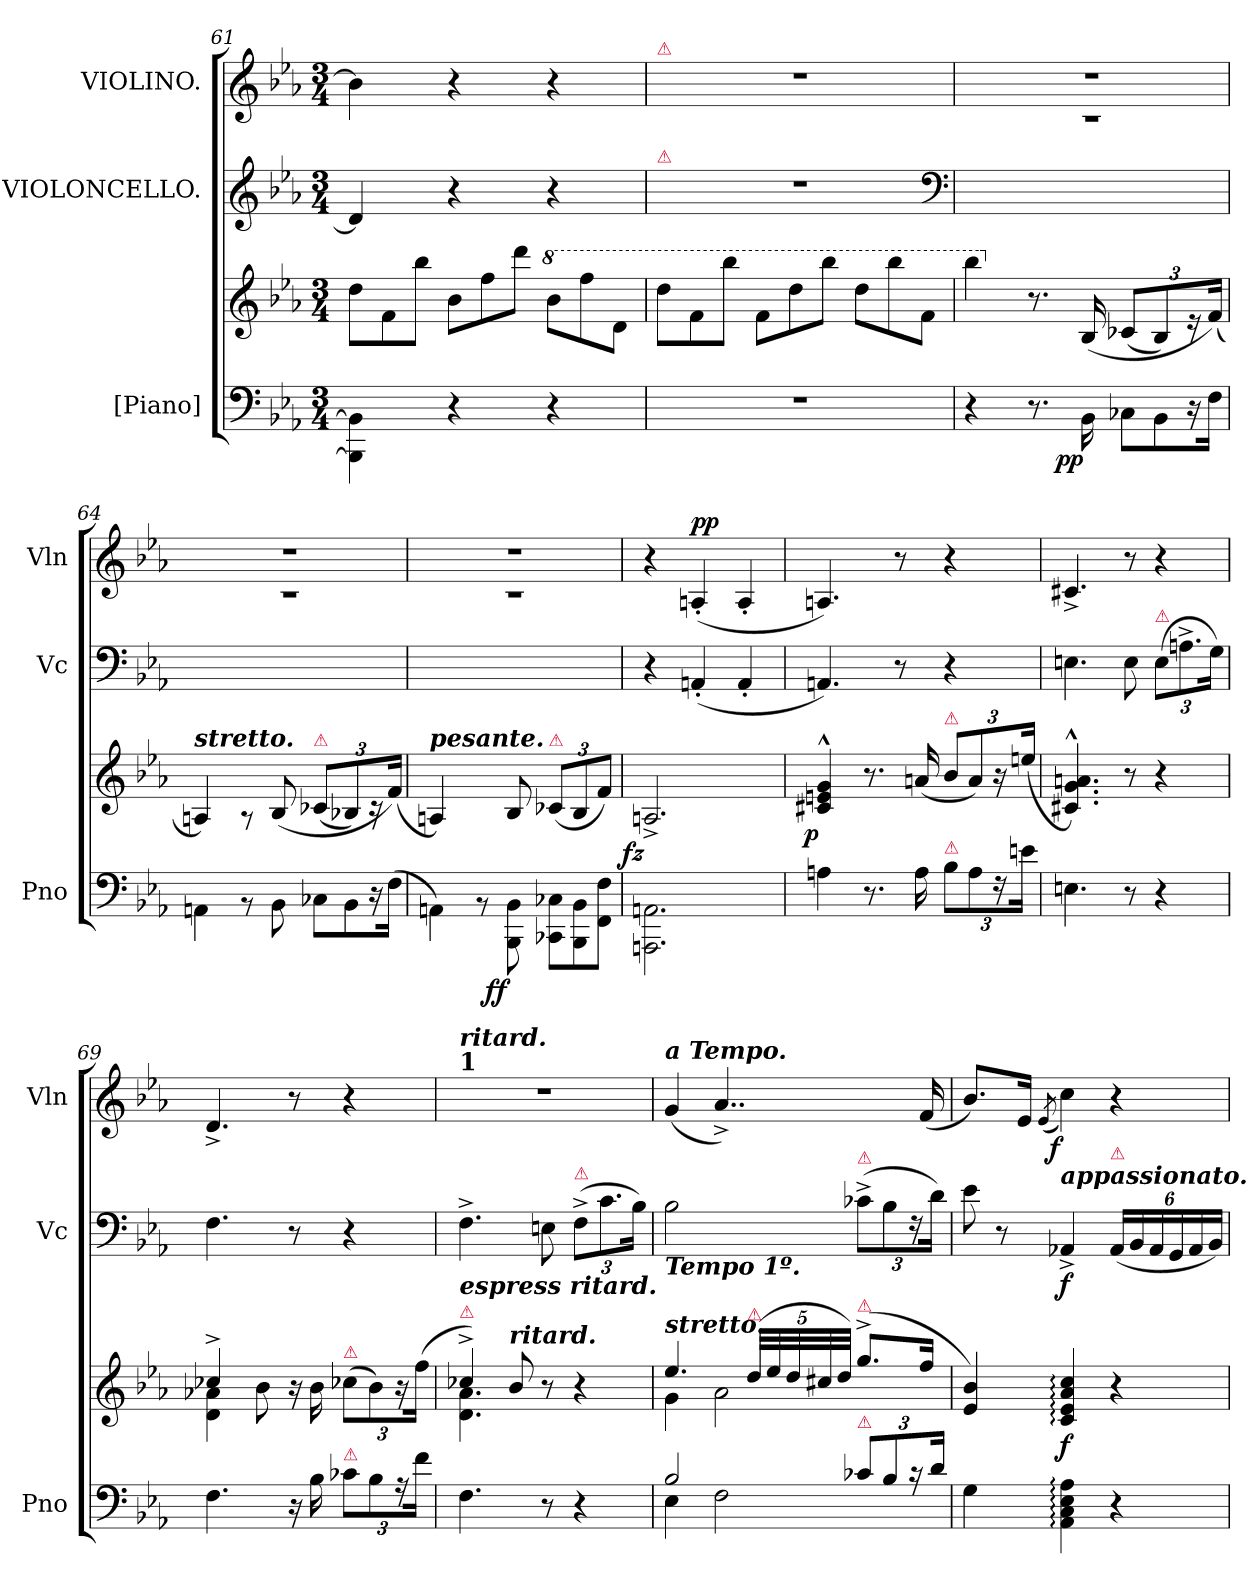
**kern	**kern	**dynam	**kern	**dynam	**kern	**dynam
*part3	*part3	*part3	*part2	*part2	*part1	*part1
*staff4	*staff3	*staff3/4	*staff2	*staff2	*staff1	*staff1
*I"[Piano]	*	*	*I"VIOLONCELLO.	*	*I"VIOLINO.	*
*I'Pno	*	*	*I'Vc	*	*I'Vln	*
*clefF4	*clefG2	*	*clefG2	*	*clefG2	*
*k[b-e-a-]	*k[b-e-a-]	*	*k[b-e-a-]	*	*k[b-e-a-]	*
*c:	*c:	*	*c:	*	*c:	*
*M3/4	*M3/4	*	*M3/4	*	*M3/4	*
*	*Xtuplet	*	*	*	*	*
=61	=61	=61	=61	=61	=61	=61
4BBB-]\ 4BB-]\	12ddL	.	4d]	.	4b-]	.
.	12f	.	.	.	.	.
.	12bb-J	.	.	.	.	.
4r	12b-L	.	4r	.	4r	.
.	12ff	.	.	.	.	.
.	12dddJ	.	.	.	.	.
*	*8va	*	*	*	*	*
4r	12bb-\L	.	4r	.	4r	.
.	12fff\	.	.	.	.	.
.	12dd\J	.	.	.	.	.
=62	=62	=62	=62	=62	=62	=62
!	!	!	!	!	!LO:TX:a:color=crimson:t=⚠	!
!	!	!	!LO:TX:a:color=crimson:t=⚠	!	!	!
2.rF	12dddL	.	2.rdd	.	2.rdd	.
.	12ff	.	.	.	.	.
.	12bbb-J	.	.	.	.	.
.	12ffL	.	.	.	.	.
.	12ddd	.	.	.	.	.
.	12bbb-J	.	.	.	.	.
.	12dddL	.	.	.	.	.
.	12bbb-	.	.	.	.	.
.	12ffJ	.	.	.	.	.
*	*	*	*clefF4	*	*	*
=63	=63	=63	=63	=63	=63	=63
4r	4bbb-	.	2.rdd	.	2.rdd	.
*	*X8va	*	*	*	*	*
8.r	8.r	.	.	.	.	.
!	!	!LO:DY:b=2:rj	!	!	!	!
!	!	!LO:DY:n=1:rj	!	!	!	!
16BB-\	(<16B-/	p p	.	.	.	.
*Xtuplet	*tuplet	*	*	*	*	*
12C-X\L	(>12c-XL	.	.	.	.	.
12BB-\	12B-/)	.	.	.	.	.
24r	24re	.	.	.	.	.
24F\Jk	(>24f/Jk)	.	.	.	.	.
=64	=64	=64	=64	=64	=64	=64
!	!LO:TX:a:Bi:t=stretto.	!	!	!	!	!
4AAn\	4An/)	.	2.rdd	.	2.rdd	.
8rBB	8rA	.	.	.	.	.
8BB-\	(<8B-/	.	.	.	.	.
!	!LO:TX:a:color=crimson:t=⚠	!	!	!	!	!
12C-X\L	(>12c-XL	.	.	.	.	.
12BB-\	12B-X)	.	.	.	.	.
24r	24rc	.	.	.	.	.
(24F\Jk	(>24f/Jk)	.	.	.	.	.
=65	=65	=65	=65	=65	=65	=65
!	!LO:TX:a:Bi:t=pesante.	!	!	!	!	!
4AAn\)	4An/)	.	2.rdd	.	2.rdd	.
8rBB	8ryy	.	.	.	.	.
!	!	!LO:DY:b=2:rj	!	!	!	!
!	!	!LO:DY:n=1:rj	!	!	!	!
8BBB-\ 8BB-\	8B-/	f f	.	.	.	.
!	!LO:TX:a:color=crimson:t=⚠	!	!	!	!	!
12CC-X\ 12C-X\L	(>12c-XL	.	.	.	.	.
12BBB-\ 12BB-\	12B-/	.	.	.	.	.
12FF\ 12F\J	12f/J)	.	.	.	.	.
=66	=66	=66	=66	=66	=66	=66
!	!	!LO:DY:rj	!	!	!	!
2.AAAn\ 2.AAn\	2.An^>/	fz	4r	.	4r	.
!	!	!	!	!	!	!LO:DY:a
.	.	.	(4AAn'<	.	(<4An'<	pp
.	.	.	4AA'<	.	4A'<	.
=67	=67	=67	=67	=67	=67	=67
!	!	!LO:DY:rj	!	!	!	!
4An	4c#X^^> 4en^^> 4g^^>	p	4.AAn)	.	4.An)	.
8.r	8.r	.	.	.	.	.
.	.	.	8r	.	8r	.
16A	(<16an	.	.	.	.	.
*tuplet	*	*	*	*	*	*
!	!LO:TX:a:color=crimson:t=⚠	!	!	!	!	!
!LO:TX:a:color=crimson:t=⚠	!	!	!	!	!	!
12B-L	12b-/L	.	4r	.	4r	.
12A	12a/)	.	.	.	.	.
24rF	24r	.	.	.	.	.
24enJk	(24een/Jk	.	.	.	.	.
=68	=68	=68	=68	=68	=68	=68
4.En	4.c#X^^> 4.g^^> 4.an^^>)	.	4.En	.	4.c#X^<	.
8r	8r	.	8E	.	8r	.
!	!	!	!LO:TX:a:color=crimson:t=⚠	!	!	!
4r	4r	.	(>12EL	.	4r	.
.	.	.	12.An^<	.	.	.
.	.	.	24GJk)	.	.	.
=69	=69	=69	=69	=69	=69	=69
*	*^	*	*	*	*	*
4.F	4cc-X^>	4d 4a-X	.	4.F	.	4.d^<	.
.	8b-	4ryy	.	.	.	.	.
16r	16r	.	.	8r	.	8r	.
16B-	16b-\	.	.	.	.	.	.
!	!LO:TX:a:color=crimson:t=⚠	!	!	!	!	!	!
!LO:TX:a:color=crimson:t=⚠	!	!	!	!	!	!	!
12c-XL	(>12cc-X\L	4ryy	.	4r	.	4r	.
12B-	12b-\)	.	.	.	.	.	.
24rA	24r	.	.	.	.	.	.
24fJk	(>24ff\Jk	.	.	.	.	.	.
=70	=70	=70	=70	=70	=70	=70	=70
!	!	!	!	!	!	!LO:TX:a:B:t=1	!
!	!	!	!	!	!	!LO:TX:a:Bi:t=ritard.	!
!	!	!	!	!LO:TX:b:Bi:t=espress ritard.	!	!	!
!	!LO:TX:a:color=crimson:t=⚠	!	!	!	!	!	!
4.F	4cc-X^>)	4.d 4.a-	.	4.F^>	.	2.rdd	.
!	!LO:TX:a:Bi:t=ritard.	!	!	!	!	!	!
.	8b-	.	.	.	.	.	.
8r	8r	8rcyy	.	8En	.	.	.
!	!	!	!	!LO:TX:a:color=crimson:t=⚠	!	!	!
4r	4r	4reyy	.	(>12F^>L	.	.	.
.	.	.	.	12.c	.	.	.
.	.	.	.	24B-Jk)	.	.	.
=71	=71	=71	=71	=71	=71	=71	=71
*^	*	*	*	*	*	*	*
!	!	!	!	!	!	!	!LO:TX:a:Bi:t=a Tempo.	!
!	!	!	!	!	!LO:TX:b:Bi:t=Tempo 1º.	!	!	!
!	!	!LO:TX:a:Bi:t=stretto.	!	!	!	!	!	!
2B-	4E-	4.ee-	4g	.	2B-	.	(<4g	.
.	2F	.	2a-	.	.	.	4..a-^<)	.
!	!	!LO:TX:a:color=crimson:t=⚠	!	!	!	!	!	!
.	.	(<40ddLLL	.	.	.	.	.	.
.	.	40ee-	.	.	.	.	.	.
.	.	40dd	.	.	.	.	.	.
.	.	40cc#X	.	.	.	.	.	.
.	.	40ddJJJ)	.	.	.	.	.	.
!	!	!	!	!	!LO:TX:a:color=crimson:t=⚠	!	!	!
!	!	!LO:TX:a:color=crimson:t=⚠	!	!	!	!	!	!
!LO:TX:a:color=crimson:t=⚠	!	!	!	!	!	!	!	!
12c-XL	.	(<8.gg^<L	.	.	(>12c-X^<L	.	.	.
12B-	.	.	.	.	12B-	.	.	.
24rc	.	.	.	.	24rF	.	.	.
.	.	16ffJk	.	.	.	.	(<16f	.
24dJk	.	.	.	.	24dJk)	.	.	.
*v	*v	*	*	*	*	*	*	*
*	*v	*v	*	*	*	*	*
=72	=72	=72	=72	=72	=72	=72
4G	4e- 4b-)	.	8e-	.	8.b-L)	.
.	.	.	8r	.	.	.
.	.	.	.	.	16e-Jk	.
.	.	.	.	.	(8qe-/	.
!	!	!	!LO:TX:a:Bi:t=appassionato.	!	!	!
!	!	!	!	!	!	!LO:DY:rj
4AA-: 4C: 4E-: 4A-:	4c: 4e-: 4a-: 4cc:	f	4AA-X^<	f	4cc)	f
!	!	!	!LO:TX:a:color=crimson:t=⚠	!	!	!
4r	4r	.	(<24AA-LL	.	4r	.
.	.	.	24BB-	.	.	.
.	.	.	24AA-	.	.	.
.	.	.	24GG	.	.	.
.	.	.	24AA-	.	.	.
.	.	.	24BB-JJ)	.	.	.
=	=	=	=	=	=	=
*-	*-	*-	*-	*-	*-	*-
